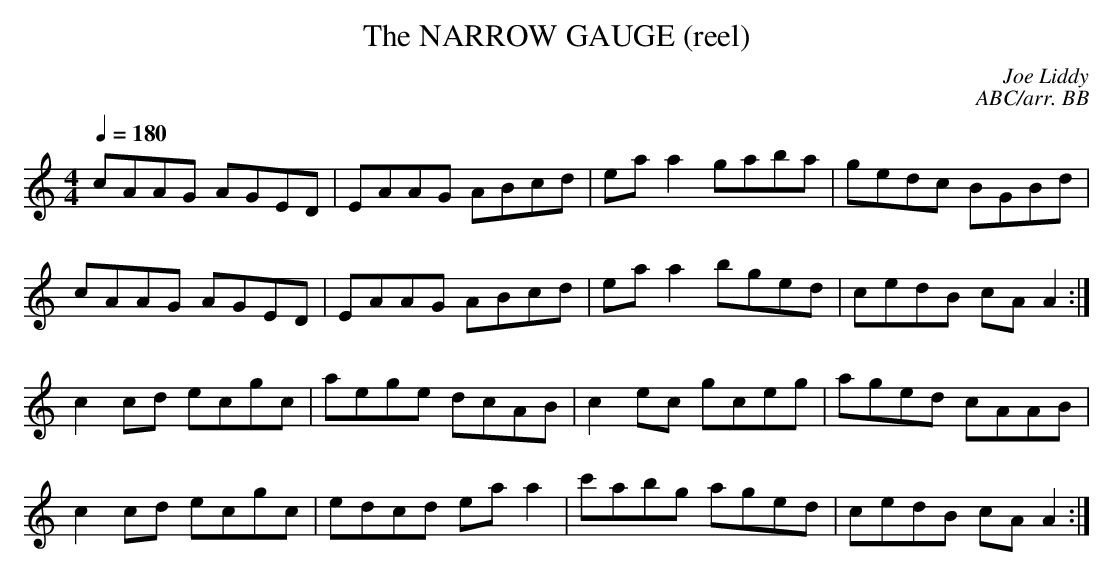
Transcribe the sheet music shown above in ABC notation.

X:1
T:NARROW GAUGE (reel), The
C:Joe Liddy
C:ABC/arr. BB
Q:1/4=180
L:1/8
M:4/4
K:Am % source key = Gm
cAAG AGED|EAAG ABcd|ea a2 gaba|gedc BGBd |
cAAG AGED|EAAG ABcd|ea a2 bged|cedB cA A2 :|
c2 cd ecgc|aege dcAB|c2 ec gceg|aged cAAB |
c2 cd ecgc|edcd ea a2|c'abg aged|cedB cA A2 :|
